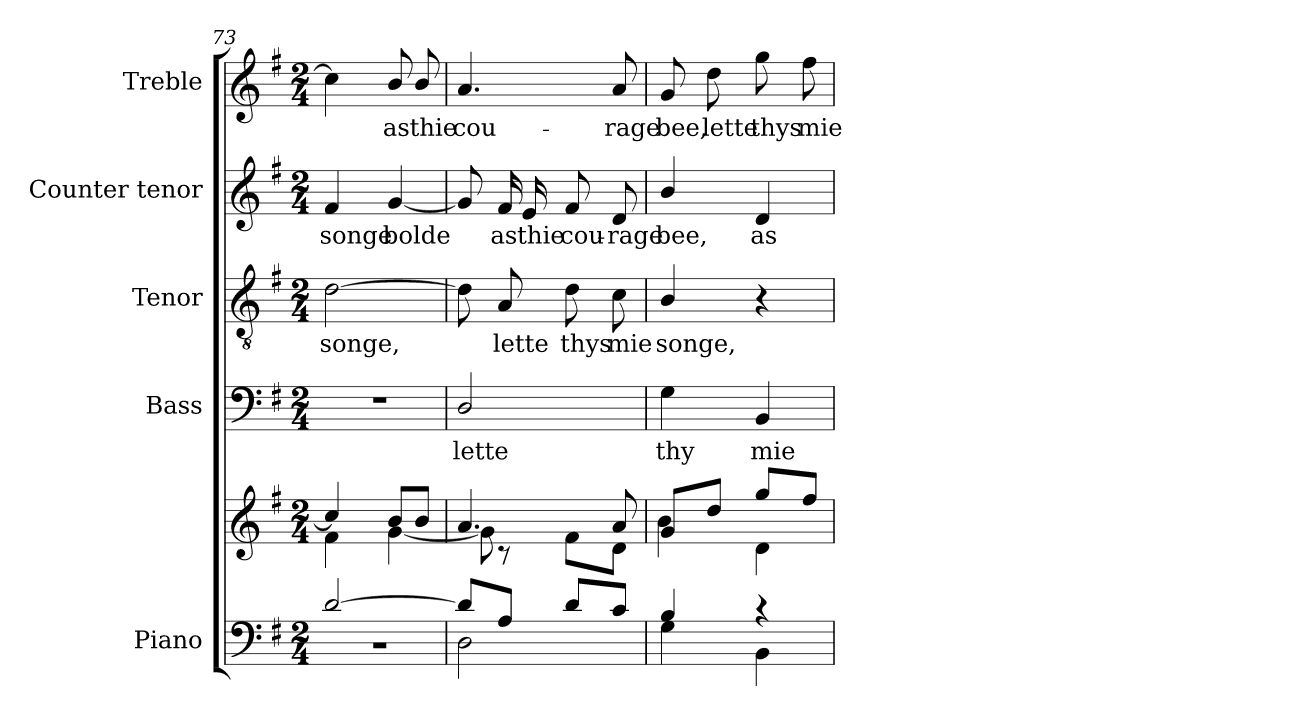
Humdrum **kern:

**kern	**kern	**kern	**text	**kern	**text	**kern	**text	**kern	**text
*part5	*part5	*part4	*part4	*part3	*part3	*part2	*part2	*part1	*part1
*staff6	*staff5	*staff4	*staff4	*staff3	*staff3	*staff2	*staff2	*staff1	*staff1
*I"Piano	*	*I"Bass	*	*I"Tenor	*	*I"Counter tenor	*	*I"Treble	*
*I'Pno.	*	*I'B.	*	*I'T.	*	*	*	*	*
*clefF4	*clefG2	*clefF4	*	*clefGv2	*	*clefG2	*	*clefG2	*
*	*	*	*	*ITrd7c12	*	*	*	*	*
*k[f#]	*k[f#]	*k[f#]	*	*k[f#]	*	*k[f#]	*	*k[f#]	*
*G:	*G:	*G:	*	*G:	*	*G:	*	*G:	*
*M2/4	*M2/4	*M2/4	*	*M2/4	*	*M2/4	*	*M2/4	*
=73	=73	=73	=73	=73	=73	=73	=73	=73	=73
*^	*	*	*	*	*	*	*	*	*
!	!LO:N:vis=1	!	!LO:N:vis=1	!	!	!	!	!	!	!
*	*	*^	*	*	*	*	*	*	*	*
!	!	!	!	!	!	!	!LO:LY:b:color=#000000	!	!	!	!
!	!	!	!	!	!	!	!	!	!LO:LY:b:color=#000000	!	!
[2di/	2r	4cci/]	4f#i\	2r	.	[2Di\	songe,	4f#i/	songe	4cci\]	.
!	!	!	!	!	!	!	!	!	!LO:LY:b:color=#000000	!	!
!	!	!	!	!	!	!	!	!	!	!	!LO:LY:b:color=#000000
.	.	8bi/L	[4gi\	.	.	.	.	[4gi/	bolde	8bi/	as
!	!	!	!	!	!	!	!	!	!	!	!LO:LY:b:color=#000000
.	.	8bi/J	.	.	.	.	.	.	.	8bi/	thie
=74	=74	=74	=74	=74	=74	=74	=74	=74	=74	=74	=74
!	!	!	!	!	!LO:LY:b:color=#000000	!	!	!	!	!	!
!	!	!	!	!	!	!	!	!	!	!	!LO:LY:b:color=#000000
8di/L]	2Di\	4.ai/	8gi\]	2Di/	lette	8Di\]	.	8gi/]	.	4.ai/	cou-
!	!	!	!	!	!	!	!LO:LY:b:color=#000000	!	!	!	!
!	!	!	!	!	!	!	!	!	!LO:LY:b:color=#000000	!	!
8Ai/J	.	.	8r	.	.	8AAi/	lette	16f#i/	as	.	.
!	!	!	!	!	!	!	!	!	!LO:LY:b:color=#000000	!	!
.	.	.	.	.	.	.	.	16ei/	thie	.	.
!	!	!	!	!	!	!	!LO:LY:b:color=#000000	!	!	!	!
!	!	!	!	!	!	!	!	!	!LO:LY:b:color=#000000	!	!
8di/L	.	.	8f#i\L	.	.	8Di\	thys	8f#i/	cou-	.	.
!	!	!	!	!	!	!	!LO:LY:b:color=#000000	!	!	!	!
!	!	!	!	!	!	!	!	!	!LO:LY:b:color=#000000	!	!
!	!	!	!	!	!	!	!	!	!	!	!LO:LY:b:color=#000000
8ci/J	.	8ai/	8di\J	.	.	8Ci\	mie	8di/	-rage	8ai/	-rage
=75	=75	=75	=75	=75	=75	=75	=75	=75	=75	=75	=75
!	!	!	!	!	!LO:LY:b:color=#000000	!	!	!	!	!	!
!	!	!	!	!	!	!	!LO:LY:b:color=#000000	!	!	!	!
!	!	!	!	!	!	!	!	!	!LO:LY:b:color=#000000	!	!
!	!	!	!	!	!	!	!	!	!	!	!LO:LY:b:color=#000000
4Bi/	4Gi\	8gi/L	4bi\	4Gi\	thy	4BBi/	songe,	4bi/	bee,	8gi/	bee,
!	!	!	!	!	!	!	!	!	!	!	!LO:LY:b:color=#000000
.	.	8ddi/J	.	.	.	.	.	.	.	8ddi\	lette
!	!	!	!	!	!LO:LY:b:color=#000000	!	!	!	!	!	!
!	!	!	!	!	!	!	!	!	!LO:LY:b:color=#000000	!	!
!	!	!	!	!	!	!	!	!	!	!	!LO:LY:b:color=#000000
4r	4BBi\	8ggi/L	4di\	4BBi/	mie	4r	.	4di/	as	8ggi\	thys
!	!	!	!	!	!	!	!	!	!	!	!LO:LY:b:color=#000000
.	.	8ff#i/J	.	.	.	.	.	.	.	8ff#i\	mie
*v	*v	*	*	*	*	*	*	*	*	*	*
*	*v	*v	*	*	*	*	*	*	*	*
=	=	=	=	=	=	=	=	=	=
*-	*-	*-	*-	*-	*-	*-	*-	*-	*-
